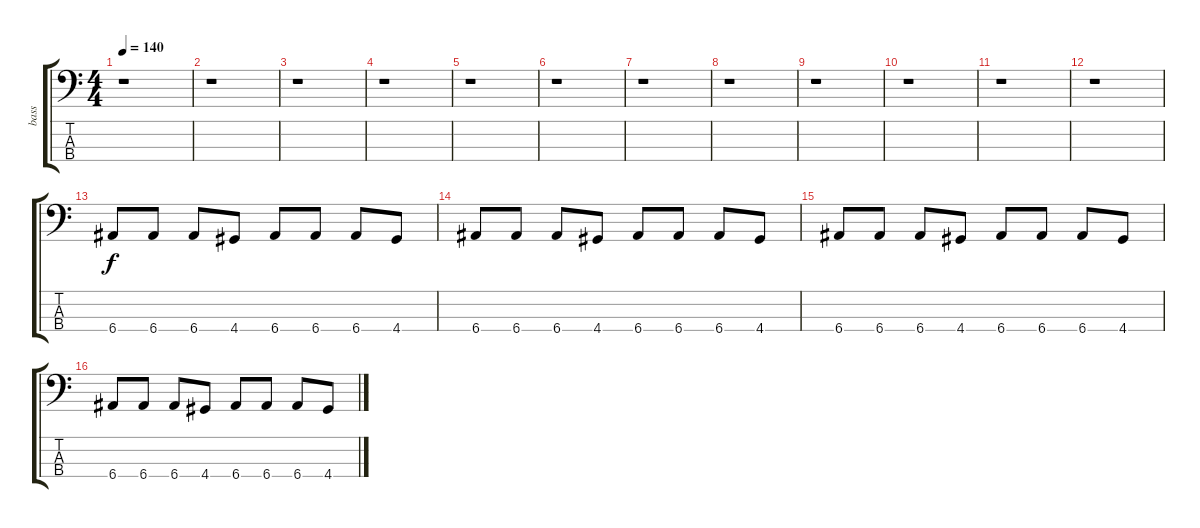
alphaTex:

\track ("bass" "bass") {instrument electricbassfinger}
\staff {score tabs}
\tuning (G2 D2 A1 E1) {hide}
\ts (4 4)
\tempo 140
\clef f4
\ks c
r.1{dy f} |
r.1 |
r.1 |
r.1 |
r.1 |
r.1 |
r.1 |
r.1 |
r.1 |
r.1 |
r.1 |
r.1 |
6.4.8 6.4.8 6.4.8 4.4.8 6.4.8 6.4.8 6.4.8 4.4.8 |
6.4.8 6.4.8 6.4.8 4.4.8 6.4.8 6.4.8 6.4.8 4.4.8 |
6.4.8 6.4.8 6.4.8 4.4.8 6.4.8 6.4.8 6.4.8 4.4.8 |
6.4.8 6.4.8 6.4.8 4.4.8 6.4.8 6.4.8 6.4.8 4.4.8
